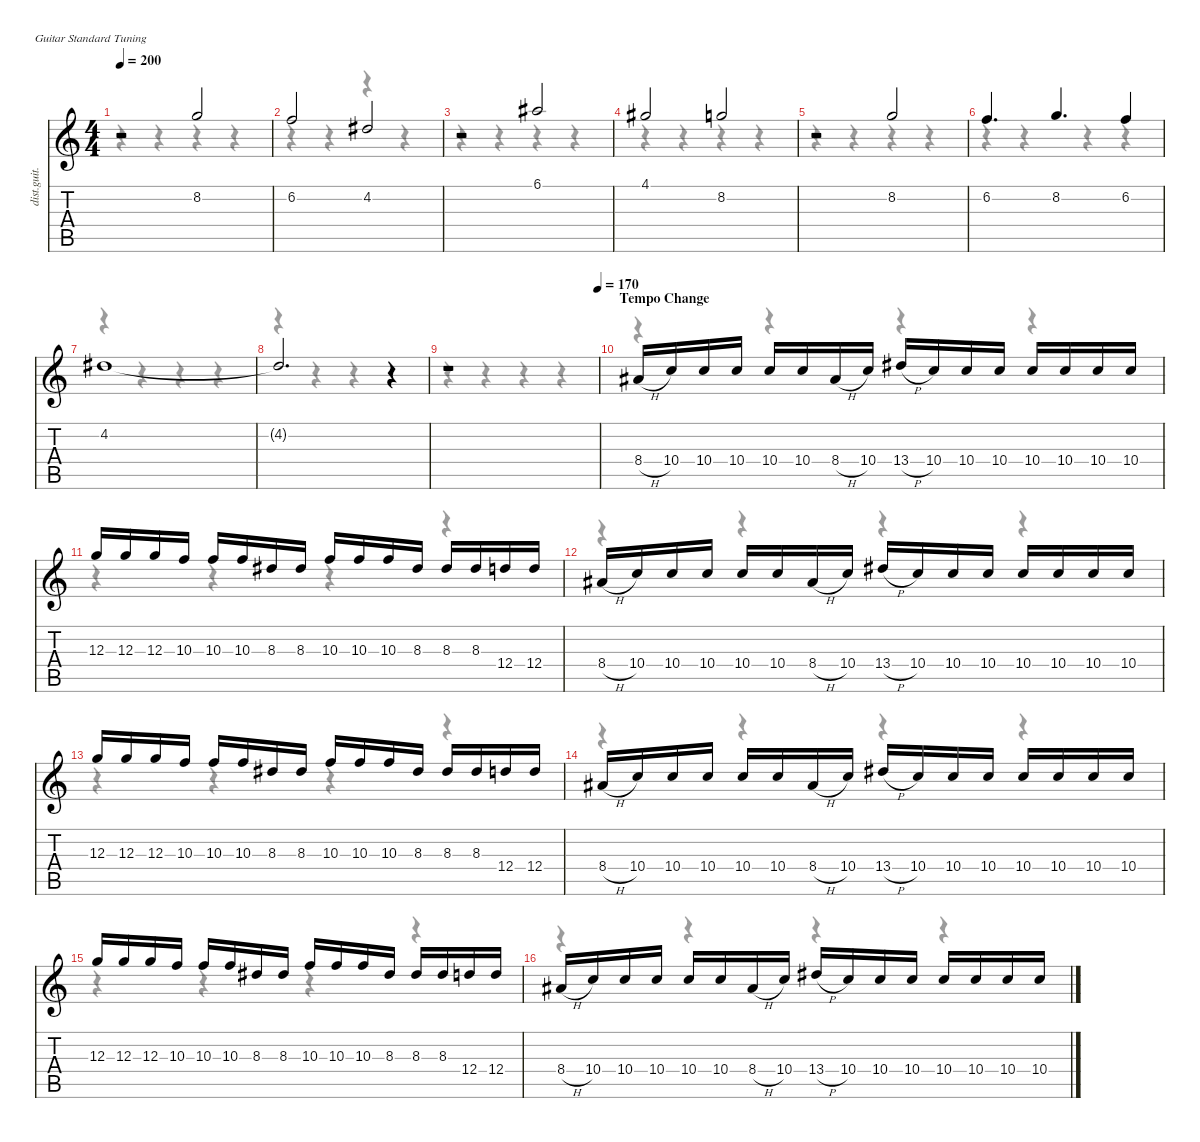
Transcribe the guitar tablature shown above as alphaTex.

\hideDynamics
\bracketExtendMode nobrackets
\otherSystemsTrackNameOrientation horizontal
\track ("Lead 2" "dist.guit.") {instrument distortionguitar}
\staff {score tabs}
\tuning (E4 B3 G3 D3 A2 E2)
\voice
\ts (4 4)
\section ("" "")
\scale
0.988084
\tempo 200
\accidentals auto
\clef g2
\ottava regular
\simile none
\ks c
r.2{dy f} 8.2.2 |
\scale
0.988084 6.2.2 4.2{acc #}.2 |
\scale
1.04673 r.2 6.1{acc #}.2 |
\scale
0.977884 4.1{acc #}.2 8.2.2 |
\scale
0.987692 r.2 8.2.2 |
\scale
0.987692 6.2.4{d} 8.2.4{d} 6.2.4 |
\scale
1.05943 4.2{acc #}.1 |
\scale
0.985632 4.2{t acc #}.2{d} r.4 |
\scale
0.99593
\tempo (170 1)
r.1 |
\section ("" "Tempo Change")
\scale
0.973373 8.4{h acc #}.16 10.4.16 10.4.16 10.4.16 10.4.16 10.4.16 8.4{h acc #}.16 10.4.16 13.4{h acc #}.16 10.4.16 10.4.16 10.4.16 10.4.16 10.4.16 10.4.16 10.4.16 |
\scale
0.985632 12.3.16 12.3.16 12.3.16 10.3.16 10.3.16 10.3.16 8.3{acc #}.16 8.3{acc #}.16 10.3.16 10.3.16 10.3.16 8.3{acc #}.16 8.3{acc #}.16 8.3{acc #}.16 12.4.16 12.4.16 |
\scale
1.0664 8.4{h acc #}.16 10.4.16 10.4.16 10.4.16 10.4.16 10.4.16 8.4{h acc #}.16 10.4.16 13.4{h acc #}.16 10.4.16 10.4.16 10.4.16 10.4.16 10.4.16 10.4.16 10.4.16 |
\scale
0.980336 12.3.16 12.3.16 12.3.16 10.3.16 10.3.16 10.3.16 8.3{acc #}.16 8.3{acc #}.16 10.3.16 10.3.16 10.3.16 8.3{acc #}.16 8.3{acc #}.16 8.3{acc #}.16 12.4.16 12.4.16 |
\scale
0.980336 8.4{h acc #}.16 10.4.16 10.4.16 10.4.16 10.4.16 10.4.16 8.4{h acc #}.16 10.4.16 13.4{h acc #}.16 10.4.16 10.4.16 10.4.16 10.4.16 10.4.16 10.4.16 10.4.16 |
\scale
0.992595 12.3.16 12.3.16 12.3.16 10.3.16 10.3.16 10.3.16 8.3{acc #}.16 8.3{acc #}.16 10.3.16 10.3.16 10.3.16 8.3{acc #}.16 8.3{acc #}.16 8.3{acc #}.16 12.4.16 12.4.16 |
\scale
0.980336 8.4{h acc #}.16 10.4.16 10.4.16 10.4.16 10.4.16 10.4.16 8.4{h acc #}.16 10.4.16 13.4{h acc #}.16 10.4.16 10.4.16 10.4.16 10.4.16 10.4.16 10.4.16 10.4.16
\voice
\clef g2
\ottava regular
\simile none
\ks c
r.4{dy mf} r.4 r.4 r.4 |
r.4 r.4 r.4 r.4 |
r.4 r.4 r.4 r.4 |
r.4 r.4 r.4 r.4 |
r.4 r.4 r.4 r.4 |
r.4 r.4 r.4 r.4 |
r.4 r.4 r.4 r.4 |
r.4 r.4 r.4 r.4 |
r.4 r.4 r.4 r.4 |
r.4 r.4 r.4 r.4 |
r.4 r.4 r.4 r.4 |
r.4 r.4 r.4 r.4 |
r.4 r.4 r.4 r.4 |
r.4 r.4 r.4 r.4 |
r.4 r.4 r.4 r.4 |
r.4 r.4 r.4 r.4
